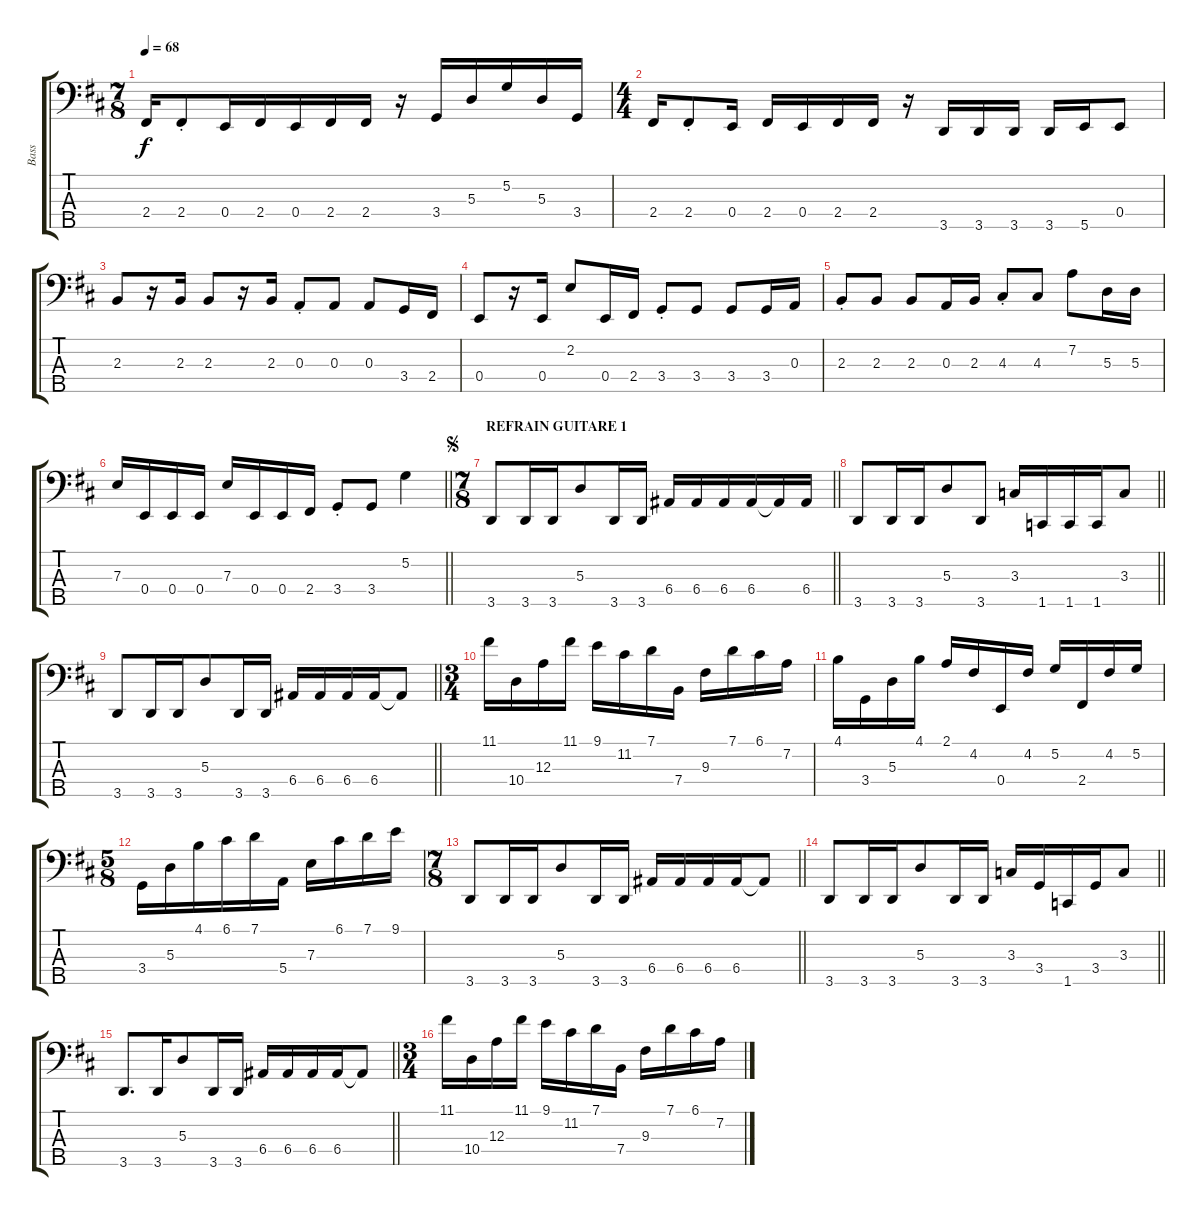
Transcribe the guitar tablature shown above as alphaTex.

\track ("Bass" "Bass") {instrument electricbassfinger}
\staff {score tabs}
\tuning (G2 D2 A1 E1 B0) {hide}
\ts (7 8)
\tempo 68
\clef f4
\ks d
2.4.16{dy f} 2.4{st}.8 0.4.16 2.4.16 0.4.16 2.4.16 2.4.16 r.16 3.4.16 5.3.16 5.2.16 5.3.16 3.4.16 |
\ts (4 4)
2.4.16 2.4{st}.8 0.4.16 2.4.16 0.4.16 2.4.16 2.4.16 r.16 3.5.16 3.5.16 3.5.16 3.5.16 5.5.16 0.4.8 |
2.3.8 r.16 2.3.16 2.3.8 r.16 2.3.16 0.3{st}.8 0.3.8 0.3.8 3.4.16 2.4.16 |
0.4.8 r.16 0.4.16 2.2.8 0.4.16 2.4.16 3.4{st}.8 3.4.8 3.4.8 3.4.16 0.3.16 |
2.3{st}.8 2.3.8 2.3.8 0.3.16 2.3.16 4.3{st}.8 4.3.8 7.2.8 5.3.16 5.3.16 |
\barLineRight lightlight
7.3.16 0.4.16 0.4.16 0.4.16 7.3.16 0.4.16 0.4.16 2.4.16 3.4{st}.8 3.4.8 5.2.4 |
\ts (7 8)
\section ("" "REFRAIN GUITARE 1")
\jump segno
\barLineRight lightlight
3.5.8 3.5.16 3.5.16 5.3.8 3.5.16 3.5.16 6.4.16 6.4.16 6.4.16 6.4.16 6.4{t}.16 6.4.16 |
\barLineRight lightlight
3.5.8 3.5.16 3.5.16 5.3.8 3.5.8 3.3.16 1.5.16 1.5.16 1.5.16 3.3.8 |
\barLineRight lightlight
3.5.8 3.5.16 3.5.16 5.3.8 3.5.16 3.5.16 6.4.16 6.4.16 6.4.16 6.4.16 6.4{t}.8 |
\ts (3 4)
11.1.16 10.4.16 12.3.16 11.1.16 9.1.16 11.2.16 7.1.16 7.4.16 9.3.16 7.1.16 6.1.16 7.2.16 |
4.1.16 3.4.16 5.3.16 4.1.16 2.1.16 4.2.16 0.4.16 4.2.16 5.2.16 2.4.16 4.2.16 5.2.16 |
\ts (5 8)
3.4.16 5.3.16 4.1.16 6.1.16 7.1.16 5.4.16 7.3.16 6.1.16 7.1.16 9.1.16 |
\ts (7 8)
\barLineRight lightlight
3.5.8 3.5.16 3.5.16 5.3.8 3.5.16 3.5.16 6.4.16 6.4.16 6.4.16 6.4.16 6.4{t}.8 |
\barLineRight lightlight
3.5.8 3.5.16 3.5.16 5.3.8 3.5.16 3.5.16 3.3.16 3.4.16 1.5.16 3.4.16 3.3.8 |
\barLineRight lightlight
3.5.8{d} 3.5.16 5.3.8 3.5.16 3.5.16 6.4.16 6.4.16 6.4.16 6.4.16 6.4{t}.8 |
\ts (3 4)
11.1.16 10.4.16 12.3.16 11.1.16 9.1.16 11.2.16 7.1.16 7.4.16 9.3.16 7.1.16 6.1.16 7.2.16
